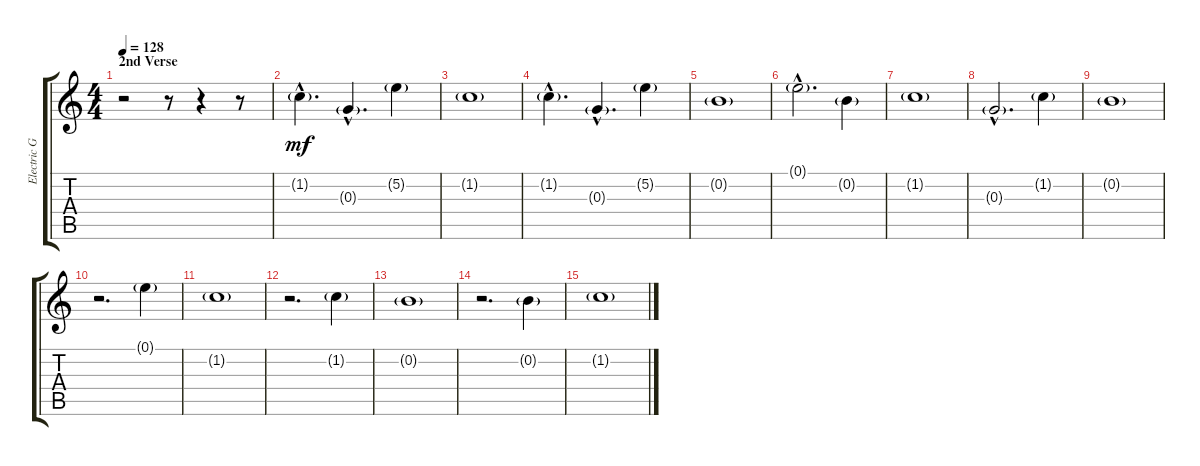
\track ("Electric Guitar (Clean)" "Electric G") {instrument electricguitarclean}
\staff {score tabs}
\tuning (E4 B3 G3 D3 A2 E2) {hide}
\ts (4 4)
\section ("" "2nd Verse")
\tempo 128
\clef g2
\ks c
r.2{dy f volume 11} r.8 r.4 r.8 |
1.2{g hac}.4{d dy mf} 0.3{g hac}.4{d} 5.2{g}.4 |
1.2{g}.1 |
1.2{g hac}.4{d} 0.3{g hac}.4{d} 5.2{g}.4 |
0.2{g}.1 |
0.1{g hac}.2{d} 0.2{g}.4 |
1.2{g}.1 |
0.3{g hac}.2{d} 1.2{g}.4 |
0.2{g}.1 |
r.2{d} 0.1{g}.4 |
1.2{g}.1 |
r.2{d} 1.2{g}.4 |
0.2{g}.1 |
r.2{d} 0.2{g}.4 |
1.2{g}.1
